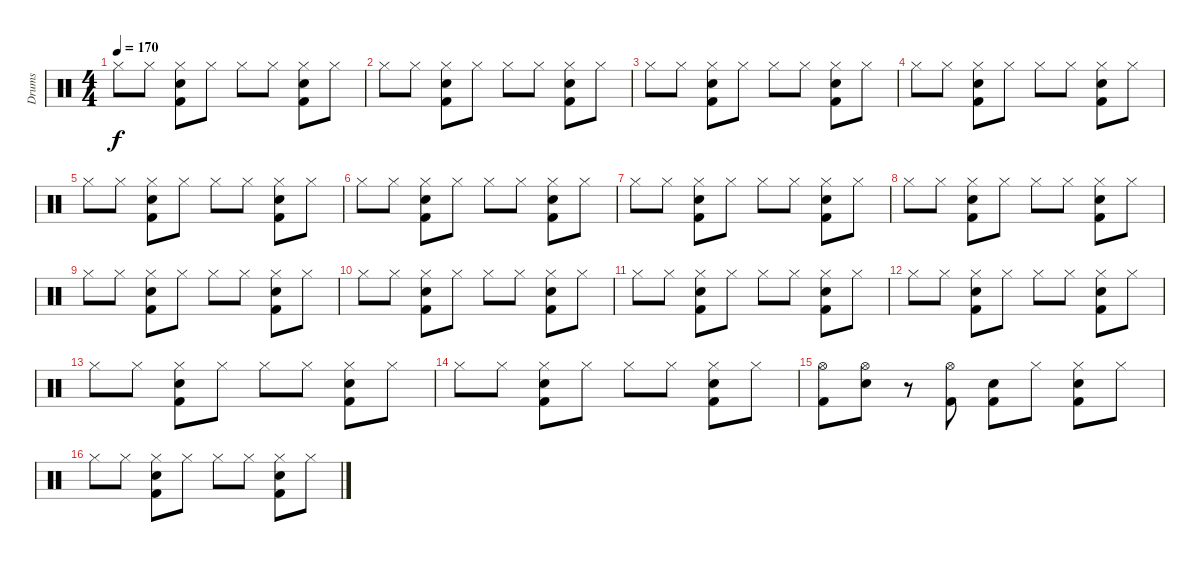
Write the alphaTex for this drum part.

\track ("Drums" "Drums") {instrument percussion}
\staff {score}
\articulation defaults
\ts (4 4)
\tempo 170
\clef neutral
\ks c "Hi-Hat (closed)".8{dy f} "Hi-Hat (closed)".8
("Hi-Hat (closed)" "Snare (hit) 2" "Kick (hit) 2").8 "Hi-Hat (closed)".8 "Hi-Hat (closed)".8 "Hi-Hat (closed)".8 ("Hi-Hat (closed)" "Snare (hit) 2" "Kick (hit) 2").8 "Hi-Hat (closed)".8 |
"Hi-Hat (closed)".8 "Hi-Hat (closed)".8 ("Hi-Hat (closed)" "Snare (hit) 2" "Kick (hit) 2").8 "Hi-Hat (closed)".8 "Hi-Hat (closed)".8 "Hi-Hat (closed)".8 ("Hi-Hat (closed)" "Snare (hit) 2" "Kick (hit) 2").8 "Hi-Hat (closed)".8 |
"Hi-Hat (closed)".8 "Hi-Hat (closed)".8 ("Hi-Hat (closed)" "Snare (hit) 2" "Kick (hit) 2").8 "Hi-Hat (closed)".8 "Hi-Hat (closed)".8 "Hi-Hat (closed)".8 ("Hi-Hat (closed)" "Snare (hit) 2" "Kick (hit) 2").8 "Hi-Hat (closed)".8 |
"Hi-Hat (closed)".8 "Hi-Hat (closed)".8 ("Hi-Hat (closed)" "Snare (hit) 2" "Kick (hit) 2").8 "Hi-Hat (closed)".8 "Hi-Hat (closed)".8 "Hi-Hat (closed)".8 ("Hi-Hat (closed)" "Snare (hit) 2" "Kick (hit) 2").8 "Hi-Hat (closed)".8 |
"Hi-Hat (closed)".8 "Hi-Hat (closed)".8 ("Hi-Hat (closed)" "Snare (hit) 2" "Kick (hit) 2").8 "Hi-Hat (closed)".8 "Hi-Hat (closed)".8 "Hi-Hat (closed)".8 ("Hi-Hat (closed)" "Snare (hit) 2" "Kick (hit) 2").8 "Hi-Hat (closed)".8 |
"Hi-Hat (closed)".8 "Hi-Hat (closed)".8 ("Hi-Hat (closed)" "Snare (hit) 2" "Kick (hit) 2").8 "Hi-Hat (closed)".8 "Hi-Hat (closed)".8 "Hi-Hat (closed)".8 ("Hi-Hat (closed)" "Snare (hit) 2" "Kick (hit) 2").8 "Hi-Hat (closed)".8 |
"Hi-Hat (closed)".8 "Hi-Hat (closed)".8 ("Hi-Hat (closed)" "Snare (hit) 2" "Kick (hit) 2").8 "Hi-Hat (closed)".8 "Hi-Hat (closed)".8 "Hi-Hat (closed)".8 ("Hi-Hat (closed)" "Snare (hit) 2" "Kick (hit) 2").8 "Hi-Hat (closed)".8 |
"Hi-Hat (closed)".8 "Hi-Hat (closed)".8 ("Hi-Hat (closed)" "Snare (hit) 2" "Kick (hit) 2").8 "Hi-Hat (closed)".8 "Hi-Hat (closed)".8 "Hi-Hat (closed)".8 ("Hi-Hat (closed)" "Snare (hit) 2" "Kick (hit) 2").8 "Hi-Hat (closed)".8 |
"Hi-Hat (closed)".8 "Hi-Hat (closed)".8 ("Hi-Hat (closed)" "Snare (hit) 2" "Kick (hit) 2").8 "Hi-Hat (closed)".8 "Hi-Hat (closed)".8 "Hi-Hat (closed)".8 ("Hi-Hat (closed)" "Snare (hit) 2" "Kick (hit) 2").8 "Hi-Hat (closed)".8 |
"Hi-Hat (closed)".8 "Hi-Hat (closed)".8 ("Hi-Hat (closed)" "Snare (hit) 2" "Kick (hit) 2").8 "Hi-Hat (closed)".8 "Hi-Hat (closed)".8 "Hi-Hat (closed)".8 ("Hi-Hat (closed)" "Snare (hit) 2" "Kick (hit) 2").8 "Hi-Hat (closed)".8 |
"Hi-Hat (closed)".8 "Hi-Hat (closed)".8 ("Hi-Hat (closed)" "Snare (hit) 2" "Kick (hit) 2").8 "Hi-Hat (closed)".8 "Hi-Hat (closed)".8 "Hi-Hat (closed)".8 ("Hi-Hat (closed)" "Snare (hit) 2" "Kick (hit) 2").8 "Hi-Hat (closed)".8 |
"Hi-Hat (closed)".8 "Hi-Hat (closed)".8 ("Hi-Hat (closed)" "Snare (hit) 2" "Kick (hit) 2").8 "Hi-Hat (closed)".8 "Hi-Hat (closed)".8 "Hi-Hat (closed)".8 ("Hi-Hat (closed)" "Snare (hit) 2" "Kick (hit) 2").8 "Hi-Hat (closed)".8 |
"Hi-Hat (closed)".8 "Hi-Hat (closed)".8 ("Hi-Hat (closed)" "Snare (hit) 2" "Kick (hit) 2").8 "Hi-Hat (closed)".8 "Hi-Hat (closed)".8 "Hi-Hat (closed)".8 ("Hi-Hat (closed)" "Snare (hit) 2" "Kick (hit) 2").8 "Hi-Hat (closed)".8 |
"Hi-Hat (closed)".8 "Hi-Hat (closed)".8 ("Hi-Hat (closed)" "Snare (hit) 2" "Kick (hit) 2").8 "Hi-Hat (closed)".8 "Hi-Hat (closed)".8 "Hi-Hat (closed)".8 ("Hi-Hat (closed)" "Snare (hit) 2" "Kick (hit) 2").8 "Hi-Hat (closed)".8 |
("Hi-Hat (open)" "Kick (hit) 2").8 ("Snare (hit) 2" "Hi-Hat (open)").8 r.8 ("Hi-Hat (open)" "Kick (hit) 2").8 ("Snare (hit) 2" "Kick (hit) 2").8 "Hi-Hat (closed)".8 ("Hi-Hat (closed)" "Snare (hit) 2" "Kick (hit) 2").8 "Hi-Hat (closed)".8 |
"Hi-Hat (closed)".8 "Hi-Hat (closed)".8 ("Hi-Hat (closed)" "Snare (hit) 2" "Kick (hit) 2").8 "Hi-Hat (closed)".8 "Hi-Hat (closed)".8 "Hi-Hat (closed)".8 ("Hi-Hat (closed)" "Snare (hit) 2" "Kick (hit) 2").8 "Hi-Hat (closed)".8
